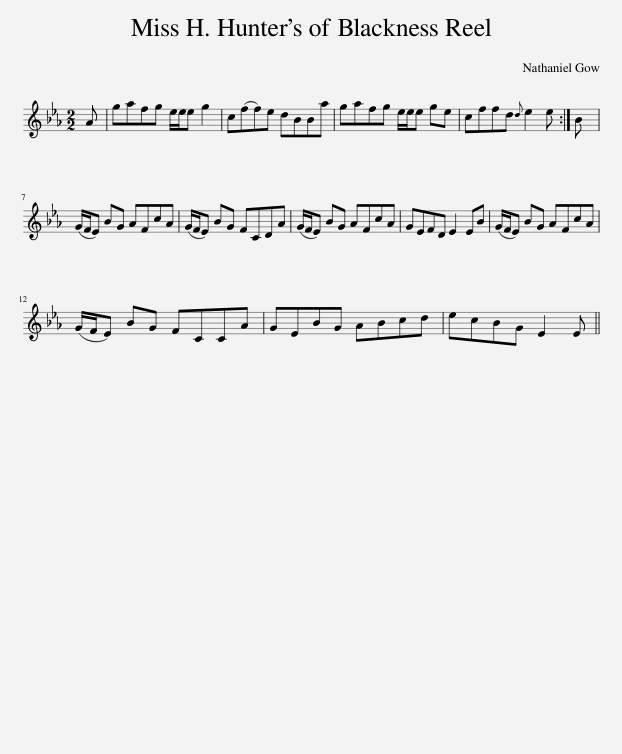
X:1
L:1/8
M:2/2
I:linebreak $
K:Eb
V:1 treble
V:1
 A | gafg e/e/e g2 | c(ff)e dBBa | gafg e/e/e ge | cffd{d} e2 e :| %5
 B |$ (G/F/E) BG AFcA | (G/F/E) BG FCDA | (G/F/E) BG AFcA | GEFD E2 EB | %10
 (G/F/E) BG AFcA |$ (G/F/E) BG FCCA | GEBG ABcd | ecBG E2 E || %14
